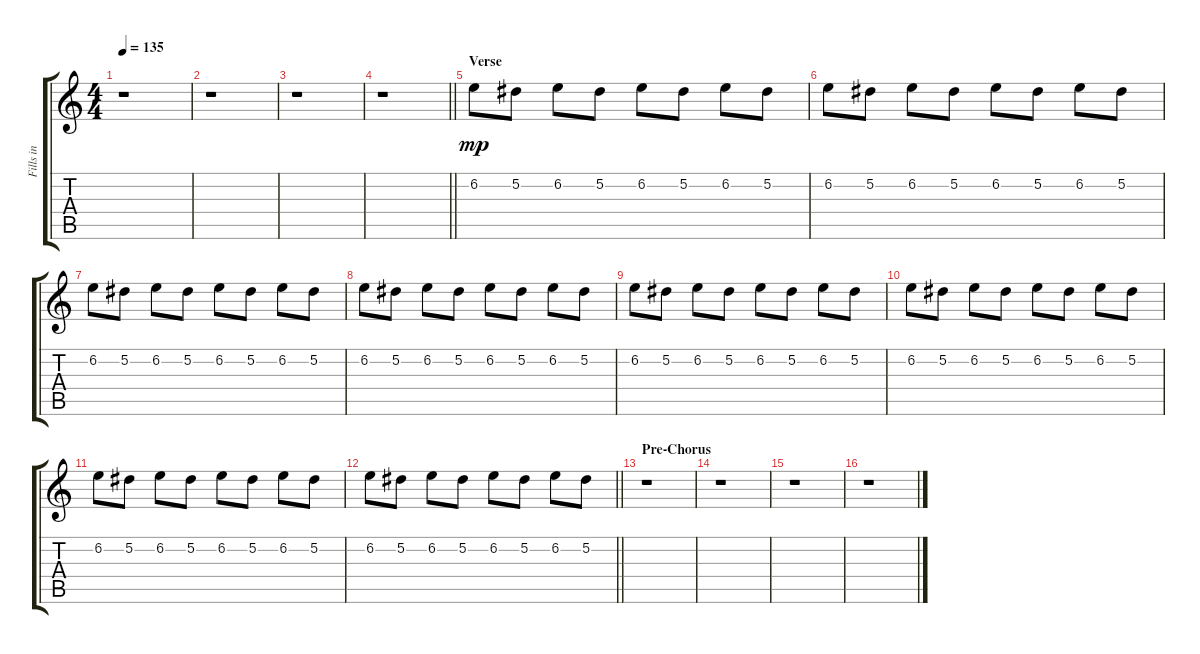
\track ("Fills in" "Fills in") {instrument distortionguitar}
\staff {score tabs}
\tuning (Eb4 Bb3 Gb3 Db3 Ab2 Db2) {hide}
\ts (4 4)
\tempo 135
\clef g2
\ks c
r.1{dy mp instrument distortionguitar} |
r.1 |
r.1 |
\barLineRight lightlight
r.1 |
\section ("" "Verse")
6.2.8{instrument electricguitarmuted} 5.2.8 6.2.8 5.2.8 6.2.8 5.2.8 6.2.8 5.2.8 |
6.2.8 5.2.8 6.2.8 5.2.8 6.2.8 5.2.8 6.2.8 5.2.8 |
6.2.8 5.2.8 6.2.8 5.2.8 6.2.8 5.2.8 6.2.8 5.2.8 |
6.2.8 5.2.8 6.2.8 5.2.8 6.2.8 5.2.8 6.2.8 5.2.8 |
6.2.8 5.2.8 6.2.8 5.2.8 6.2.8 5.2.8 6.2.8 5.2.8 |
6.2.8 5.2.8 6.2.8 5.2.8 6.2.8 5.2.8 6.2.8 5.2.8 |
6.2.8 5.2.8 6.2.8 5.2.8 6.2.8 5.2.8 6.2.8 5.2.8 |
\barLineRight lightlight
6.2.8 5.2.8 6.2.8 5.2.8 6.2.8 5.2.8 6.2.8 5.2.8 |
\section ("" "Pre-Chorus")
r.1{instrument distortionguitar} |
r.1 |
r.1 |
r.1
